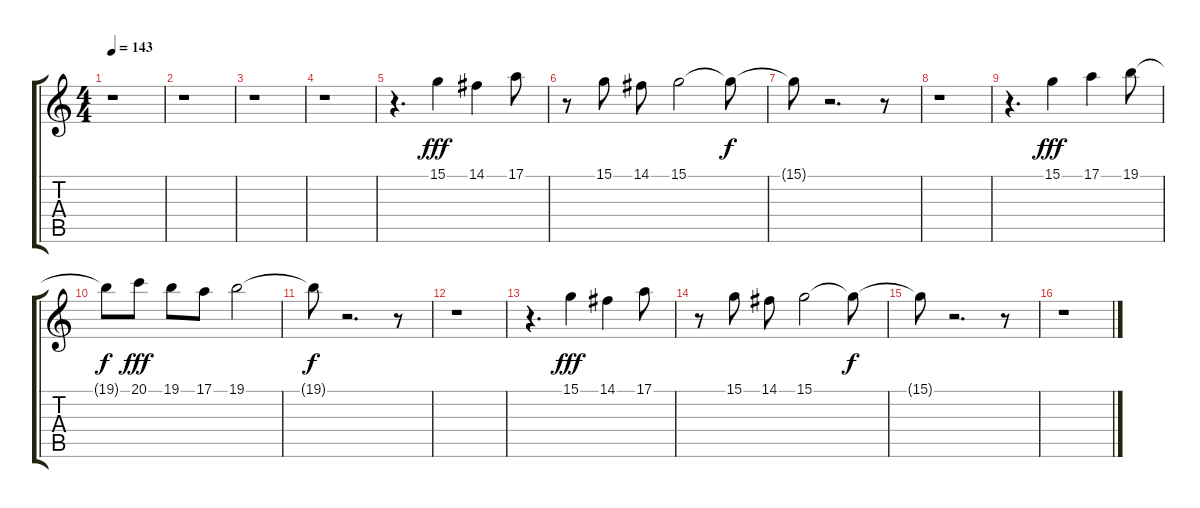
\track "" {instrument pad4choir}
\staff {score tabs}
\tuning (E4 B3 G3 D3 A2 E2) {hide}
\ts (4 4)
\tempo 143
\clef g2
\ks c
r.1{dy f} |
r.1 |
r.1 |
r.1 |
r.4{d} 15.1.4{dy fff} 14.1.4 17.1.8 |
r.8 15.1.8 14.1.8 15.1.2 15.1{t}.8{dy f} |
15.1{t}.8 r.2{d} r.8 |
r.1 |
r.4{d} 15.1.4{dy fff} 17.1.4 19.1.8 |
19.1{t}.8{dy f} 20.1.8{dy fff} 19.1.8 17.1.8 19.1.2 |
19.1{t}.8{dy f} r.2{d} r.8 |
r.1 |
r.4{d} 15.1.4{dy fff} 14.1.4 17.1.8 |
r.8 15.1.8 14.1.8 15.1.2 15.1{t}.8{dy f} |
15.1{t}.8 r.2{d} r.8 |
r.1
